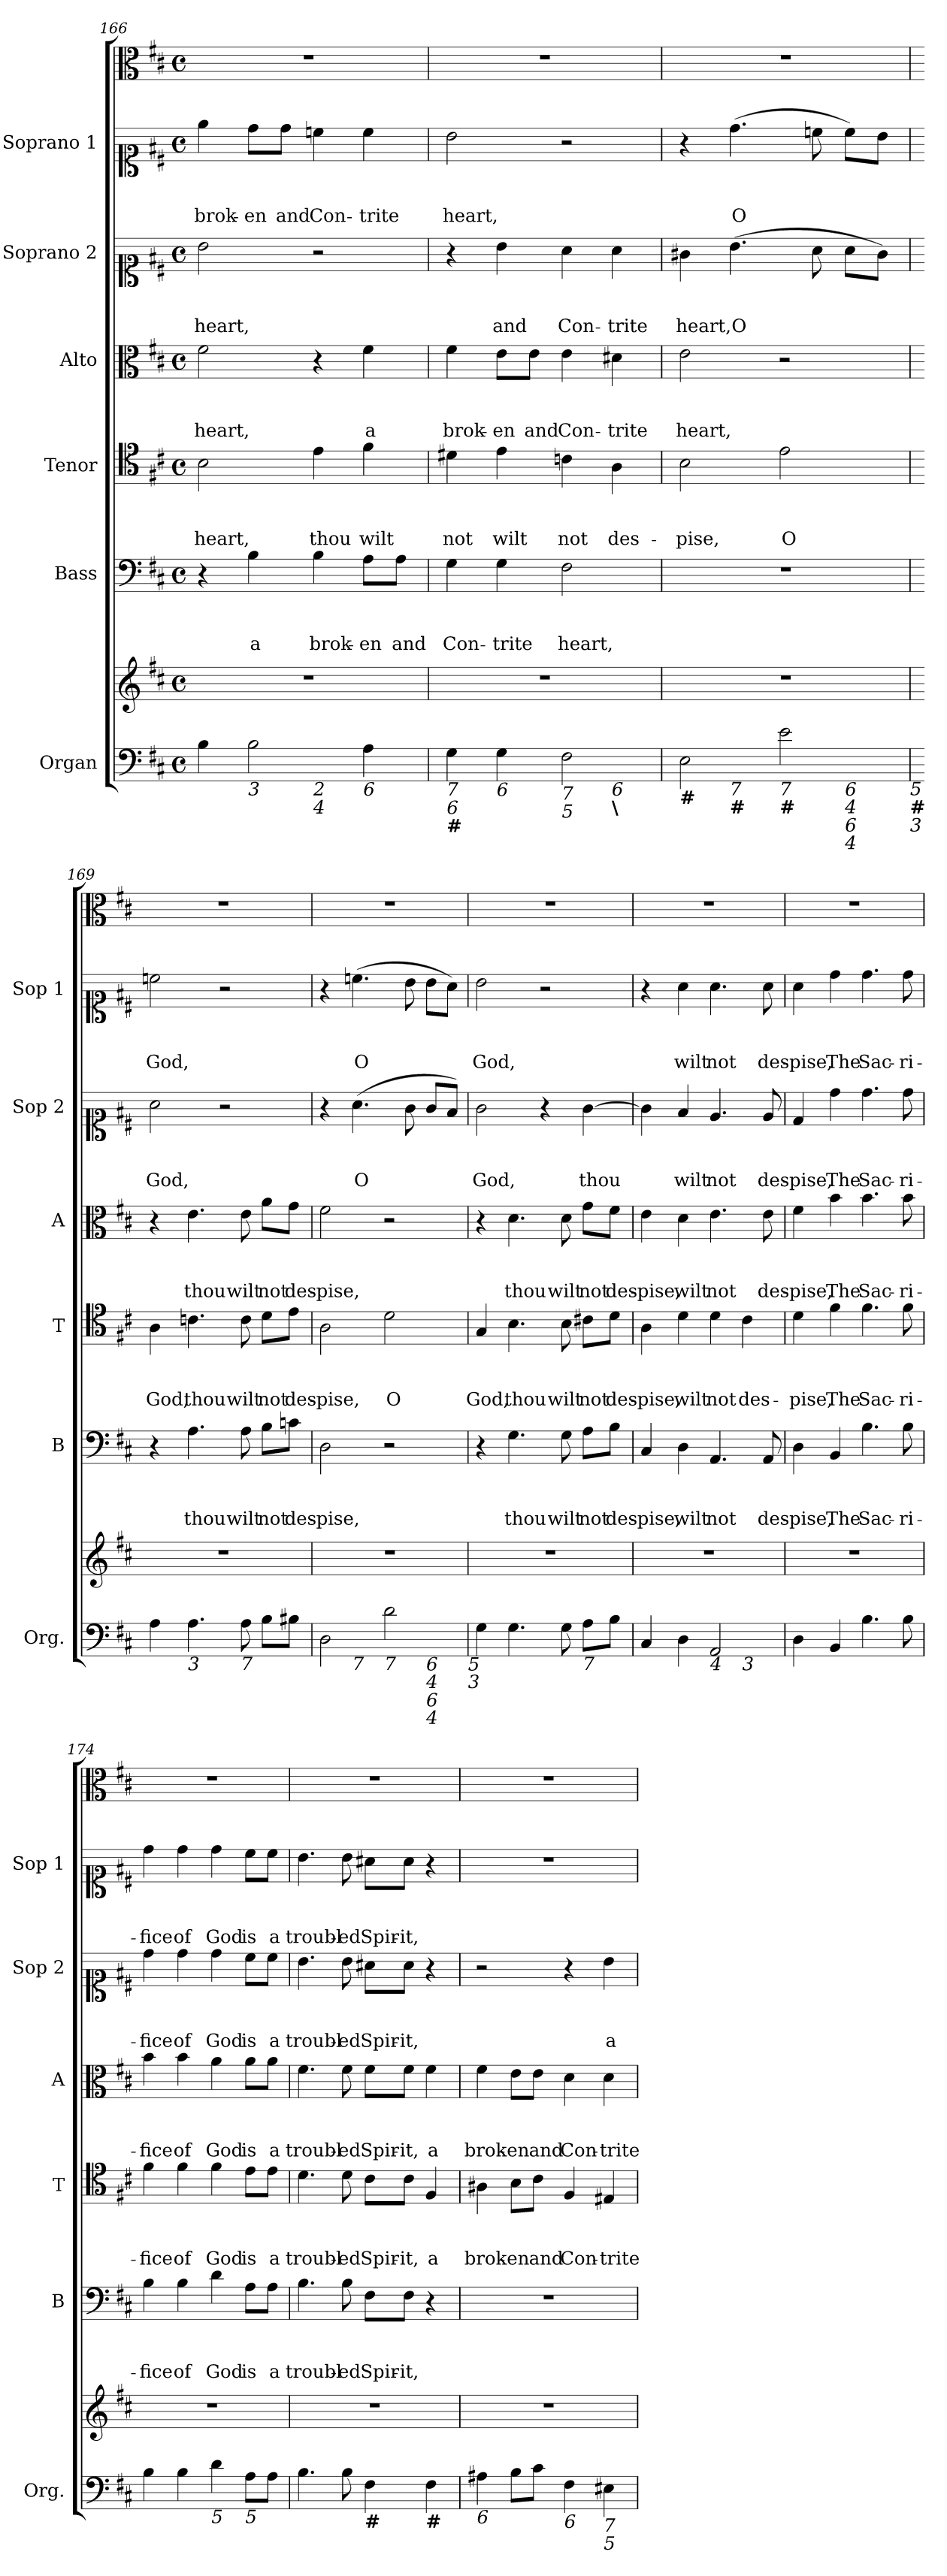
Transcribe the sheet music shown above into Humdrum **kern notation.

**kern	**kern	**kern	**text	**text	**text	**kern	**text	**text	**text	**kern	**text	**text	**text	**kern	**text	**text	**text	**kern	**text	**text	**text	**kern
*part7	*part7	*part6	*part6	*part6	*part6	*part5	*part5	*part5	*part5	*part4	*part4	*part4	*part4	*part3	*part3	*part3	*part3	*part2	*part2	*part2	*part2	*part1
*staff8	*staff7	*staff6	*staff6	*staff6	*staff6	*staff5	*staff5	*staff5	*staff5	*staff4	*staff4	*staff4	*staff4	*staff3	*staff3	*staff3	*staff3	*staff2	*staff2	*staff2	*staff2	*staff1
*I"Organ	*	*I"Bass	*	*	*	*I"Tenor	*	*	*	*I"Alto	*	*	*	*I"Soprano 2	*	*	*	*I"Soprano 1	*	*	*	*
*I'Org.	*	*I'B	*	*	*	*I'T	*	*	*	*I'A	*	*	*	*I'Sop 2	*	*	*	*I'Sop 1	*	*	*	*
!!LO:LB:g=z
*clefF4	*clefG2	*clefF4	*	*	*	*clefC4	*	*	*	*clefC3	*	*	*	*clefC1	*	*	*	*clefC1	*	*	*	*clefC3
*k[f#c#]	*k[f#c#]	*k[f#c#]	*	*	*	*k[f#c#]	*	*	*	*k[f#c#]	*	*	*	*k[f#c#]	*	*	*	*k[f#c#]	*	*	*	*k[f#c#]
*b:	*b:	*b:	*	*	*	*b:	*	*	*	*b:	*	*	*	*b:	*	*	*	*b:	*	*	*	*b:
*M4/4	*M4/4	*M4/4	*	*	*	*M4/4	*	*	*	*M4/4	*	*	*	*M4/4	*	*	*	*M4/4	*	*	*	*M4/4
*met(c)	*met(c)	*met(c)	*	*	*	*met(c)	*	*	*	*met(c)	*	*	*	*met(c)	*	*	*	*met(c)	*	*	*	*met(c)
=166	=166	=166	=166	=166	=166	=166	=166	=166	=166	=166	=166	=166	=166	=166	=166	=166	=166	=166	=166	=166	=166	=166
!LO:TX:b:i:t=4	!	!	!	!	!	!	!	!	!	!	!	!	!	!	!	!	!	!	!	!	!	!
!	!	!	!	!	!	!	!	!	!LO:LY:b	!	!	!	!LO:LY:b	!	!	!	!LO:LY:b	!	!	!	!LO:LY:b	!
*^	*	*	*	*	*	*	*	*	*	*	*	*	*	*	*	*	*	*	*	*	*	*
4B\	2ryy	1r	4r	.	.	.	2B\	.	.	heart,	2f#\	.	.	heart,	2b\	.	.	heart,	4ee\	.	.	brok-	1r
!LO:TX:b:i:t=3	!	!	!	!	!	!	!	!	!	!	!	!	!	!	!	!	!	!	!	!	!	!	!
!	!	!	!	!	!	!LO:LY:b	!	!	!	!	!	!	!	!	!	!	!	!	!	!	!	!LO:LY:b	!
2B\	.	.	4B\	.	.	a	.	.	.	.	.	.	.	.	.	.	.	.	8dd\L	.	.	-en	.
!	!	!	!	!	!	!	!	!	!	!	!	!	!	!	!	!	!	!	!	!	!	!LO:LY:b	!
.	.	.	.	.	.	.	.	.	.	.	.	.	.	.	.	.	.	.	8dd\J	.	.	and	.
!	!LO:TX:b:i:t=2	!	!	!	!	!	!	!	!	!	!	!	!	!	!	!	!	!	!	!	!	!	!
!	!LO:TX:b:i:t=4	!	!	!	!	!	!	!	!	!	!	!	!	!	!	!	!	!	!	!	!	!	!
!	!	!	!	!	!	!LO:LY:b	!	!	!	!LO:LY:b	!	!	!	!	!	!	!	!	!	!	!	!LO:LY:b	!
.	2ryy	.	4B\	.	.	brok-	4e\	.	.	thou	4r	.	.	.	2r	.	.	.	4ccn\	.	.	Con-	.
!LO:TX:b:i:t=6	!	!	!	!	!	!	!	!	!	!	!	!	!	!	!	!	!	!	!	!	!	!	!
!	!	!	!	!	!	!LO:LY:b	!	!	!	!LO:LY:b	!	!	!	!LO:LY:b	!	!	!	!	!	!	!	!LO:LY:b	!
4A\	.	.	8A\L	.	.	-en	4f#\	.	.	wilt	4f#\	.	.	a	.	.	.	.	4cc\	.	.	-trite	.
!	!	!	!	!	!	!LO:LY:b	!	!	!	!	!	!	!	!	!	!	!	!	!	!	!	!	!
.	.	.	8A\J	.	.	and	.	.	.	.	.	.	.	.	.	.	.	.	.	.	.	.	.
=167	=167	=167	=167	=167	=167	=167	=167	=167	=167	=167	=167	=167	=167	=167	=167	=167	=167	=167	=167	=167	=167	=167	=167
!LO:TX:b:i:t=7	!	!	!	!	!	!	!	!	!	!	!	!	!	!	!	!	!	!	!	!	!	!	!
!LO:TX:b:i:t=6	!	!	!	!	!	!	!	!	!	!	!	!	!	!	!	!	!	!	!	!	!	!	!
!LO:TX:b:B:t=#	!	!	!	!	!	!	!	!	!	!	!	!	!	!	!	!	!	!	!	!	!	!	!
!	!	!	!	!	!	!LO:LY:b	!	!	!	!LO:LY:b	!	!	!	!LO:LY:b	!	!	!	!	!	!	!	!LO:LY:b	!
4G\	2.ryy	1r	4G\	.	.	Con-	4d#X\	.	.	not	4f#\	.	.	brok-	4r	.	.	.	2b\	.	.	heart,	1r
!LO:TX:b:i:t=6	!	!	!	!	!	!	!	!	!	!	!	!	!	!	!	!	!	!	!	!	!	!	!
!	!	!	!	!	!	!LO:LY:b	!	!	!	!LO:LY:b	!	!	!	!LO:LY:b	!	!	!	!LO:LY:b	!	!	!	!	!
4G\	.	.	4G\	.	.	-trite	4e\	.	.	wilt	8e\L	.	.	-en	4b\	.	.	and	.	.	.	.	.
!	!	!	!	!	!	!	!	!	!	!	!	!	!	!LO:LY:b	!	!	!	!	!	!	!	!	!
.	.	.	.	.	.	.	.	.	.	.	8e\J	.	.	and	.	.	.	.	.	.	.	.	.
!LO:TX:b:i:t=7	!	!	!	!	!	!	!	!	!	!	!	!	!	!	!	!	!	!	!	!	!	!	!
!LO:TX:b:i:t=5	!	!	!	!	!	!	!	!	!	!	!	!	!	!	!	!	!	!	!	!	!	!	!
!	!	!	!	!	!	!LO:LY:b	!	!	!	!LO:LY:b	!	!	!	!LO:LY:b	!	!	!	!LO:LY:b	!	!	!	!	!
2F#\	.	.	2F#\	.	.	heart,	4cn\	.	.	not	4e\	.	.	Con-	4a\	.	.	Con-	2r	.	.	.	.
!	!LO:TX:b:i:t=6	!	!	!	!	!	!	!	!	!	!	!	!	!	!	!	!	!	!	!	!	!	!
!	!LO:TX:b:B:t=\	!	!	!	!	!	!	!	!	!	!	!	!	!	!	!	!	!	!	!	!	!	!
!	!	!	!	!	!	!	!	!	!	!LO:LY:b	!	!	!	!LO:LY:b	!	!	!	!LO:LY:b	!	!	!	!	!
.	4ryy	.	.	.	.	.	4A\	.	.	des-	4d#X\	.	.	-trite	4a\	.	.	-trite	.	.	.	.	.
=168	=168	=168	=168	=168	=168	=168	=168	=168	=168	=168	=168	=168	=168	=168	=168	=168	=168	=168	=168	=168	=168	=168	=168
!LO:TX:b:B:t=#	!	!	!	!	!	!	!	!	!	!	!	!	!	!	!	!	!	!	!	!	!	!	!
!	!	!	!	!	!	!	!	!	!	!LO:LY:b	!	!	!	!LO:LY:b	!	!	!	!LO:LY:b	!	!	!	!	!
*	*^	*	*	*	*	*	*	*	*	*	*	*	*	*	*	*	*	*	*	*	*	*	*
2E\	4ryy	2.ryy	1r	1r	.	.	.	2B\	.	.	-pise,	2e\	.	.	heart,	4g#X\	.	.	heart,	4r	.	.	.	1r
!	!LO:TX:b:i:t=7	!	!	!	!	!	!	!	!	!	!	!	!	!	!	!	!	!	!	!	!	!	!	!
!	!LO:TX:b:B:t=#	!	!	!	!	!	!	!	!	!	!	!	!	!	!	!	!	!	!	!	!	!	!	!
!	!	!	!	!	!	!	!	!	!	!	!	!	!	!	!	!	!	!	!LO:LY:b	!	!	!	!LO:LY:b	!
.	2.ryy	.	.	.	.	.	.	.	.	.	.	.	.	.	.	(>4.b\	.	.	O	(>4.dd\	.	.	O	.
!LO:TX:b:i:t=7	!	!	!	!	!	!	!	!	!	!	!	!	!	!	!	!	!	!	!	!	!	!	!	!
!LO:TX:b:B:t=#	!	!	!	!	!	!	!	!	!	!	!	!	!	!	!	!	!	!	!	!	!	!	!	!
!	!	!	!	!	!	!	!	!	!	!	!LO:LY:b	!	!	!	!	!	!	!	!	!	!	!	!	!
2e\	.	.	.	.	.	.	.	2e\	.	.	O	2r	.	.	.	.	.	.	.	.	.	.	.	.
.	.	.	.	.	.	.	.	.	.	.	.	.	.	.	.	8a\	.	.	.	8ccn\	.	.	.	.
!	!	!LO:TX:b:i:t=6\n4	!	!	!	!	!	!	!	!	!	!	!	!	!	!	!	!	!	!	!	!	!	!
!	!	!LO:TX:b:i:t=6\n4	!	!	!	!	!	!	!	!	!	!	!	!	!	!	!	!	!	!	!	!	!	!
.	.	4ryy	.	.	.	.	.	.	.	.	.	.	.	.	.	8a\L	.	.	.	8cc\L)	.	.	.	.
.	.	.	.	.	.	.	.	.	.	.	.	.	.	.	.	8g#\J)	.	.	.	8b\J	.	.	.	.
!LO:TX:b:i:t=5	!	!	!	!	!	!	!	!	!	!	!	!	!	!	!	!	!	!	!	!	!	!	!	!
!LO:TX:b:B:t=#	!	!	!	!	!	!	!	!	!	!	!	!	!	!	!	!	!	!	!	!	!	!	!	!
!LO:TX:b:i:t=3	!	!	!	!	!	!	!	!	!	!	!	!	!	!	!	!	!	!	!	!	!	!	!	!
=169	=169	=169	=169	=169	=169	=169	=169	=169	=169	=169	=169	=169	=169	=169	=169	=169	=169	=169	=169	=169	=169	=169	=169	=169
!	!	!	!	!	!	!	!	!	!	!	!LO:LY:b	!	!	!	!	!	!	!	!LO:LY:b	!	!	!	!LO:LY:b	!
*v	*v	*v	*	*	*	*	*	*	*	*	*	*	*	*	*	*	*	*	*	*	*	*	*	*
4A\	1r	4r	.	.	.	4A\	.	.	God,	4r	.	.	.	2a\	.	.	God,	2ccn\	.	.	God,	1r
!LO:TX:b:i:t=3	!	!	!	!	!	!	!	!	!	!	!	!	!	!	!	!	!	!	!	!	!	!
!	!	!	!	!	!LO:LY:b	!	!	!	!LO:LY:b	!	!	!	!LO:LY:b	!	!	!	!	!	!	!	!	!
4.A\	.	4.A\	.	.	thou	4.cn\	.	.	thou	4.e\	.	.	thou	.	.	.	.	.	.	.	.	.
.	.	.	.	.	.	.	.	.	.	.	.	.	.	2r	.	.	.	2r	.	.	.	.
!LO:TX:b:i:t=7	!	!	!	!	!	!	!	!	!	!	!	!	!	!	!	!	!	!	!	!	!	!
!	!	!	!	!	!LO:LY:b	!	!	!	!LO:LY:b	!	!	!	!LO:LY:b	!	!	!	!	!	!	!	!	!
8A\	.	8A\	.	.	wilt	8c\	.	.	wilt	8e\	.	.	wilt	.	.	.	.	.	.	.	.	.
!	!	!	!	!	!LO:LY:b	!	!	!	!LO:LY:b	!	!	!	!LO:LY:b	!	!	!	!	!	!	!	!	!
8B\L	.	8B\L	.	.	not	8d\L	.	.	not	8a\L	.	.	not	.	.	.	.	.	.	.	.	.
!	!	!	!	!	!LO:LY:b	!	!	!	!LO:LY:b	!	!	!	!LO:LY:b	!	!	!	!	!	!	!	!	!
8B#X\J	.	8cn\J	.	.	des-	8e\J	.	.	des-	8g\J	.	.	des-	.	.	.	.	.	.	.	.	.
=170	=170	=170	=170	=170	=170	=170	=170	=170	=170	=170	=170	=170	=170	=170	=170	=170	=170	=170	=170	=170	=170	=170
!LO:TX:b:i:t=5	!	!	!	!	!	!	!	!	!	!	!	!	!	!	!	!	!	!	!	!	!	!
!	!	!	!	!	!LO:LY:b	!	!	!	!LO:LY:b	!	!	!	!LO:LY:b	!	!	!	!	!	!	!	!	!
*^	*	*	*	*	*	*	*	*	*	*	*	*	*	*	*	*	*	*	*	*	*	*
*	*^	*	*	*	*	*	*	*	*	*	*	*	*	*	*	*	*	*	*	*	*	*	*
2D\	4ryy	2.ryy	1r	2D\	.	.	-pise,	2A\	.	.	-pise,	2f#\	.	.	-pise,	4r	.	.	.	4r	.	.	.	1r
!	!LO:TX:b:i:t=7	!	!	!	!	!	!	!	!	!	!	!	!	!	!	!	!	!	!	!	!	!	!	!
!	!	!	!	!	!	!	!	!	!	!	!	!	!	!	!	!	!	!	!LO:LY:b	!	!	!	!LO:LY:b	!
.	2.ryy	.	.	.	.	.	.	.	.	.	.	.	.	.	.	(>4.a\	.	.	O	(>4.ccn\	.	.	O	.
!LO:TX:b:i:t=7	!	!	!	!	!	!	!	!	!	!	!	!	!	!	!	!	!	!	!	!	!	!	!	!
!	!	!	!	!	!	!	!	!	!	!	!LO:LY:b	!	!	!	!	!	!	!	!	!	!	!	!	!
2d\	.	.	.	2r	.	.	.	2d\	.	.	O	2r	.	.	.	.	.	.	.	.	.	.	.	.
.	.	.	.	.	.	.	.	.	.	.	.	.	.	.	.	8g\	.	.	.	8b\	.	.	.	.
!	!	!LO:TX:b:i:t=6\n4	!	!	!	!	!	!	!	!	!	!	!	!	!	!	!	!	!	!	!	!	!	!
!	!	!LO:TX:b:i:t=6\n4	!	!	!	!	!	!	!	!	!	!	!	!	!	!	!	!	!	!	!	!	!	!
.	.	4ryy	.	.	.	.	.	.	.	.	.	.	.	.	.	8g/L	.	.	.	8b\L	.	.	.	.
.	.	.	.	.	.	.	.	.	.	.	.	.	.	.	.	8f#/J)	.	.	.	8a\J)	.	.	.	.
!LO:TX:b:i:t=5\n3	!	!	!	!	!	!	!	!	!	!	!	!	!	!	!	!	!	!	!	!	!	!	!	!
!!LO:PB:g=z
=171	=171	=171	=171	=171	=171	=171	=171	=171	=171	=171	=171	=171	=171	=171	=171	=171	=171	=171	=171	=171	=171	=171	=171	=171
!	!	!	!	!	!	!	!	!	!	!	!LO:LY:b	!	!	!	!	!	!	!	!LO:LY:b	!	!	!	!LO:LY:b	!
*v	*v	*v	*	*	*	*	*	*	*	*	*	*	*	*	*	*	*	*	*	*	*	*	*	*
4G\	1r	4r	.	.	.	4G/	.	.	God,	4r	.	.	.	2g\	.	.	God,	2b\	.	.	God,	1r
!	!	!	!	!	!LO:LY:b	!	!	!	!LO:LY:b	!	!	!	!LO:LY:b	!	!	!	!	!	!	!	!	!
4.G\	.	4.G\	.	.	thou	4.B\	.	.	thou	4.d\	.	.	thou	.	.	.	.	.	.	.	.	.
.	.	.	.	.	.	.	.	.	.	.	.	.	.	4r	.	.	.	2r	.	.	.	.
!	!	!	!	!	!LO:LY:b	!	!	!	!LO:LY:b	!	!	!	!LO:LY:b	!	!	!	!	!	!	!	!	!
8G\	.	8G\	.	.	wilt	8B\	.	.	wilt	8d\	.	.	wilt	.	.	.	.	.	.	.	.	.
!LO:TX:b:i:t=7	!	!	!	!	!	!	!	!	!	!	!	!	!	!	!	!	!	!	!	!	!	!
!	!	!	!	!	!LO:LY:b	!	!	!	!LO:LY:b	!	!	!	!LO:LY:b	!	!	!	!LO:LY:b	!	!	!	!	!
8A\L	.	8A\L	.	.	not	8c#X\L	.	.	not	8g\L	.	.	not	[4g\	.	.	thou	.	.	.	.	.
!	!	!	!	!	!LO:LY:b	!	!	!	!LO:LY:b	!	!	!	!LO:LY:b	!	!	!	!	!	!	!	!	!
8B\J	.	8B\J	.	.	des-	8d\J	.	.	des-	8f#\J	.	.	des-	.	.	.	.	.	.	.	.	.
=172	=172	=172	=172	=172	=172	=172	=172	=172	=172	=172	=172	=172	=172	=172	=172	=172	=172	=172	=172	=172	=172	=172
!LO:TX:b:i:t=6	!	!	!	!	!	!	!	!	!	!	!	!	!	!	!	!	!	!	!	!	!	!
!LO:TX:b:i:t=5	!	!	!	!	!	!	!	!	!	!	!	!	!	!	!	!	!	!	!	!	!	!
!	!	!	!	!	!LO:LY:b	!	!	!	!LO:LY:b	!	!	!	!LO:LY:b	!	!	!	!	!	!	!	!	!
*^	*	*	*	*	*	*	*	*	*	*	*	*	*	*	*	*	*	*	*	*	*	*
4C#/	2.ryy	1r	4C#/	.	.	-pise,	4A\	.	.	-pise,	4e\	.	.	-pise,	4g\]	.	.	.	4r	.	.	.	1r
!	!	!	!	!	!	!LO:LY:b	!	!	!	!LO:LY:b	!	!	!	!LO:LY:b	!	!	!	!LO:LY:b	!	!	!	!LO:LY:b	!
4D\	.	.	4D\	.	.	wilt	4d\	.	.	wilt	4d\	.	.	wilt	4f#/	.	.	wilt	4a\	.	.	wilt	.
!LO:TX:b:i:t=4	!	!	!	!	!	!	!	!	!	!	!	!	!	!	!	!	!	!	!	!	!	!	!
!	!	!	!	!	!	!LO:LY:b	!	!	!	!LO:LY:b	!	!	!	!LO:LY:b	!	!	!	!LO:LY:b	!	!	!	!LO:LY:b	!
2AA/	.	.	4.AA/	.	.	not	4d\	.	.	not	4.e\	.	.	not	4.e/	.	.	not	4.a\	.	.	not	.
!	!LO:TX:b:i:t=3	!	!	!	!	!	!	!	!	!	!	!	!	!	!	!	!	!	!	!	!	!	!
!	!	!	!	!	!	!	!	!	!	!LO:LY:b	!	!	!	!	!	!	!	!	!	!	!	!	!
.	4ryy	.	.	.	.	.	4c#\	.	.	des-	.	.	.	.	.	.	.	.	.	.	.	.	.
!	!	!	!	!	!	!LO:LY:b	!	!	!	!	!	!	!	!LO:LY:b	!	!	!	!LO:LY:b	!	!	!	!LO:LY:b	!
.	.	.	8AA/	.	.	des-	.	.	.	.	8e\	.	.	des-	8e/	.	.	des-	8a\	.	.	des-	.
=173	=173	=173	=173	=173	=173	=173	=173	=173	=173	=173	=173	=173	=173	=173	=173	=173	=173	=173	=173	=173	=173	=173	=173
!	!	!	!	!	!	!LO:LY:b	!	!	!	!LO:LY:b	!	!	!	!LO:LY:b	!	!	!	!LO:LY:b	!	!	!	!LO:LY:b	!
*v	*v	*	*	*	*	*	*	*	*	*	*	*	*	*	*	*	*	*	*	*	*	*	*
4D\	1r	4D\	.	.	-pise,	4d\	.	.	-pise,	4f#\	.	.	-pise,	4d/	.	.	-pise,	4a\	.	.	-pise,	1r
!	!	!	!	!	!LO:LY:b	!	!	!	!LO:LY:b	!	!	!	!LO:LY:b	!	!	!	!LO:LY:b	!	!	!	!LO:LY:b	!
4BB/	.	4BB/	.	.	The	4f#\	.	.	The	4b\	.	.	The	4dd\	.	.	The	4dd\	.	.	The	.
!	!	!	!	!	!LO:LY:b	!	!	!	!LO:LY:b	!	!	!	!LO:LY:b	!	!	!	!LO:LY:b	!	!	!	!LO:LY:b	!
4.B\	.	4.B\	.	.	Sac-	4.f#\	.	.	Sac-	4.b\	.	.	Sac-	4.dd\	.	.	Sac-	4.dd\	.	.	Sac-	.
!	!	!	!	!	!LO:LY:b	!	!	!	!LO:LY:b	!	!	!	!LO:LY:b	!	!	!	!LO:LY:b	!	!	!	!LO:LY:b	!
8B\	.	8B\	.	.	-ri-	8f#\	.	.	-ri-	8b\	.	.	-ri-	8dd\	.	.	-ri-	8dd\	.	.	-ri-	.
=174	=174	=174	=174	=174	=174	=174	=174	=174	=174	=174	=174	=174	=174	=174	=174	=174	=174	=174	=174	=174	=174	=174
!	!	!	!	!	!LO:LY:b	!	!	!	!LO:LY:b	!	!	!	!LO:LY:b	!	!	!	!LO:LY:b	!	!	!	!LO:LY:b	!
4B\	1r	4B\	.	.	-fice	4f#\	.	.	-fice	4b\	.	.	-fice	4dd\	.	.	-fice	4dd\	.	.	-fice	1r
!	!	!	!	!	!LO:LY:b	!	!	!	!LO:LY:b	!	!	!	!LO:LY:b	!	!	!	!LO:LY:b	!	!	!	!LO:LY:b	!
4B\	.	4B\	.	.	of	4f#\	.	.	of	4b\	.	.	of	4dd\	.	.	of	4dd\	.	.	of	.
!LO:TX:b:i:t=5	!	!	!	!	!	!	!	!	!	!	!	!	!	!	!	!	!	!	!	!	!	!
!	!	!	!	!	!LO:LY:b	!	!	!	!LO:LY:b	!	!	!	!LO:LY:b	!	!	!	!LO:LY:b	!	!	!	!LO:LY:b	!
4d\	.	4d\	.	.	God	4f#\	.	.	God	4a\	.	.	God	4dd\	.	.	God	4dd\	.	.	God	.
!LO:TX:b:i:t=5	!	!	!	!	!	!	!	!	!	!	!	!	!	!	!	!	!	!	!	!	!	!
!	!	!	!	!	!LO:LY:b	!	!	!	!LO:LY:b	!	!	!	!LO:LY:b	!	!	!	!LO:LY:b	!	!	!	!LO:LY:b	!
8A\L	.	8A\L	.	.	is	8e\L	.	.	is	8a\L	.	.	is	8cc#\L	.	.	is	8cc#\L	.	.	is	.
!	!	!	!	!	!LO:LY:b	!	!	!	!LO:LY:b	!	!	!	!LO:LY:b	!	!	!	!LO:LY:b	!	!	!	!LO:LY:b	!
8A\J	.	8A\J	.	.	a	8e\J	.	.	a	8a\J	.	.	a	8cc#\J	.	.	a	8cc#\J	.	.	a	.
=175	=175	=175	=175	=175	=175	=175	=175	=175	=175	=175	=175	=175	=175	=175	=175	=175	=175	=175	=175	=175	=175	=175
!	!	!	!	!	!LO:LY:b	!	!	!	!LO:LY:b	!	!	!	!LO:LY:b	!	!	!	!LO:LY:b	!	!	!	!LO:LY:b	!
4.B\	1r	4.B\	.	.	troubl-	4.d\	.	.	troubl-	4.f#\	.	.	troubl-	4.b\	.	.	troubl-	4.b\	.	.	troubl-	1r
!	!	!	!	!	!LO:LY:b	!	!	!	!LO:LY:b	!	!	!	!LO:LY:b	!	!	!	!LO:LY:b	!	!	!	!LO:LY:b	!
8B\	.	8B\	.	.	-ed	8d\	.	.	-ed	8f#\	.	.	-ed	8b\	.	.	-ed	8b\	.	.	-ed	.
!LO:TX:b:B:t=#	!	!	!	!	!	!	!	!	!	!	!	!	!	!	!	!	!	!	!	!	!	!
!	!	!	!	!	!LO:LY:b	!	!	!	!LO:LY:b	!	!	!	!LO:LY:b	!	!	!	!LO:LY:b	!	!	!	!LO:LY:b	!
4F#\	.	8F#\L	.	.	Spir-	8c#\L	.	.	Spir-	8f#\L	.	.	Spir-	8a#X\L	.	.	Spir-	8a#X\L	.	.	Spir-	.
!	!	!	!	!	!LO:LY:b	!	!	!	!LO:LY:b	!	!	!	!LO:LY:b	!	!	!	!LO:LY:b	!	!	!	!LO:LY:b	!
.	.	8F#\J	.	.	-it,	8c#\J	.	.	-it,	8f#\J	.	.	-it,	8a#\J	.	.	-it,	8a#\J	.	.	-it,	.
!LO:TX:b:B:t=#	!	!	!	!	!	!	!	!	!	!	!	!	!	!	!	!	!	!	!	!	!	!
!	!	!	!	!	!	!	!	!	!LO:LY:b	!	!	!	!LO:LY:b	!	!	!	!	!	!	!	!	!
4F#\	.	4r	.	.	.	4F#/	.	.	a	4f#\	.	.	a	4r	.	.	.	4r	.	.	.	.
!!LO:LB:g=z
=176	=176	=176	=176	=176	=176	=176	=176	=176	=176	=176	=176	=176	=176	=176	=176	=176	=176	=176	=176	=176	=176	=176
!LO:TX:b:i:t=6	!	!	!	!	!	!	!	!	!	!	!	!	!	!	!	!	!	!	!	!	!	!
!	!	!	!	!	!	!	!	!	!LO:LY:b	!	!	!	!LO:LY:b	!	!	!	!	!	!	!	!	!
4A#X\	1r	1r	.	.	.	4A#X\	.	.	brok-	4f#\	.	.	brok-	2r	.	.	.	1r	.	.	.	1r
!	!	!	!	!	!	!	!	!	!LO:LY:b	!	!	!	!LO:LY:b	!	!	!	!	!	!	!	!	!
8B\L	.	.	.	.	.	8B\L	.	.	-en	8e\L	.	.	-en	.	.	.	.	.	.	.	.	.
!	!	!	!	!	!	!	!	!	!LO:LY:b	!	!	!	!LO:LY:b	!	!	!	!	!	!	!	!	!
8c#\J	.	.	.	.	.	8c#\J	.	.	and	8e\J	.	.	and	.	.	.	.	.	.	.	.	.
!LO:TX:b:i:t=6	!	!	!	!	!	!	!	!	!	!	!	!	!	!	!	!	!	!	!	!	!	!
!	!	!	!	!	!	!	!	!	!LO:LY:b	!	!	!	!LO:LY:b	!	!	!	!	!	!	!	!	!
4F#\	.	.	.	.	.	4F#/	.	.	Con-	4d\	.	.	Con-	4r	.	.	.	.	.	.	.	.
!LO:TX:b:i:t=7	!	!	!	!	!	!	!	!	!	!	!	!	!	!	!	!	!	!	!	!	!	!
!LO:TX:b:i:t=5	!	!	!	!	!	!	!	!	!	!	!	!	!	!	!	!	!	!	!	!	!	!
!	!	!	!	!	!	!	!	!	!LO:LY:b	!	!	!	!LO:LY:b	!	!	!	!LO:LY:b	!	!	!	!	!
4E#X\	.	.	.	.	.	4E#X/	.	.	-trite	4d\	.	.	-trite	4b\	.	.	a	.	.	.	.	.
=	=	=	=	=	=	=	=	=	=	=	=	=	=	=	=	=	=	=	=	=	=	=
*-	*-	*-	*-	*-	*-	*-	*-	*-	*-	*-	*-	*-	*-	*-	*-	*-	*-	*-	*-	*-	*-	*-
